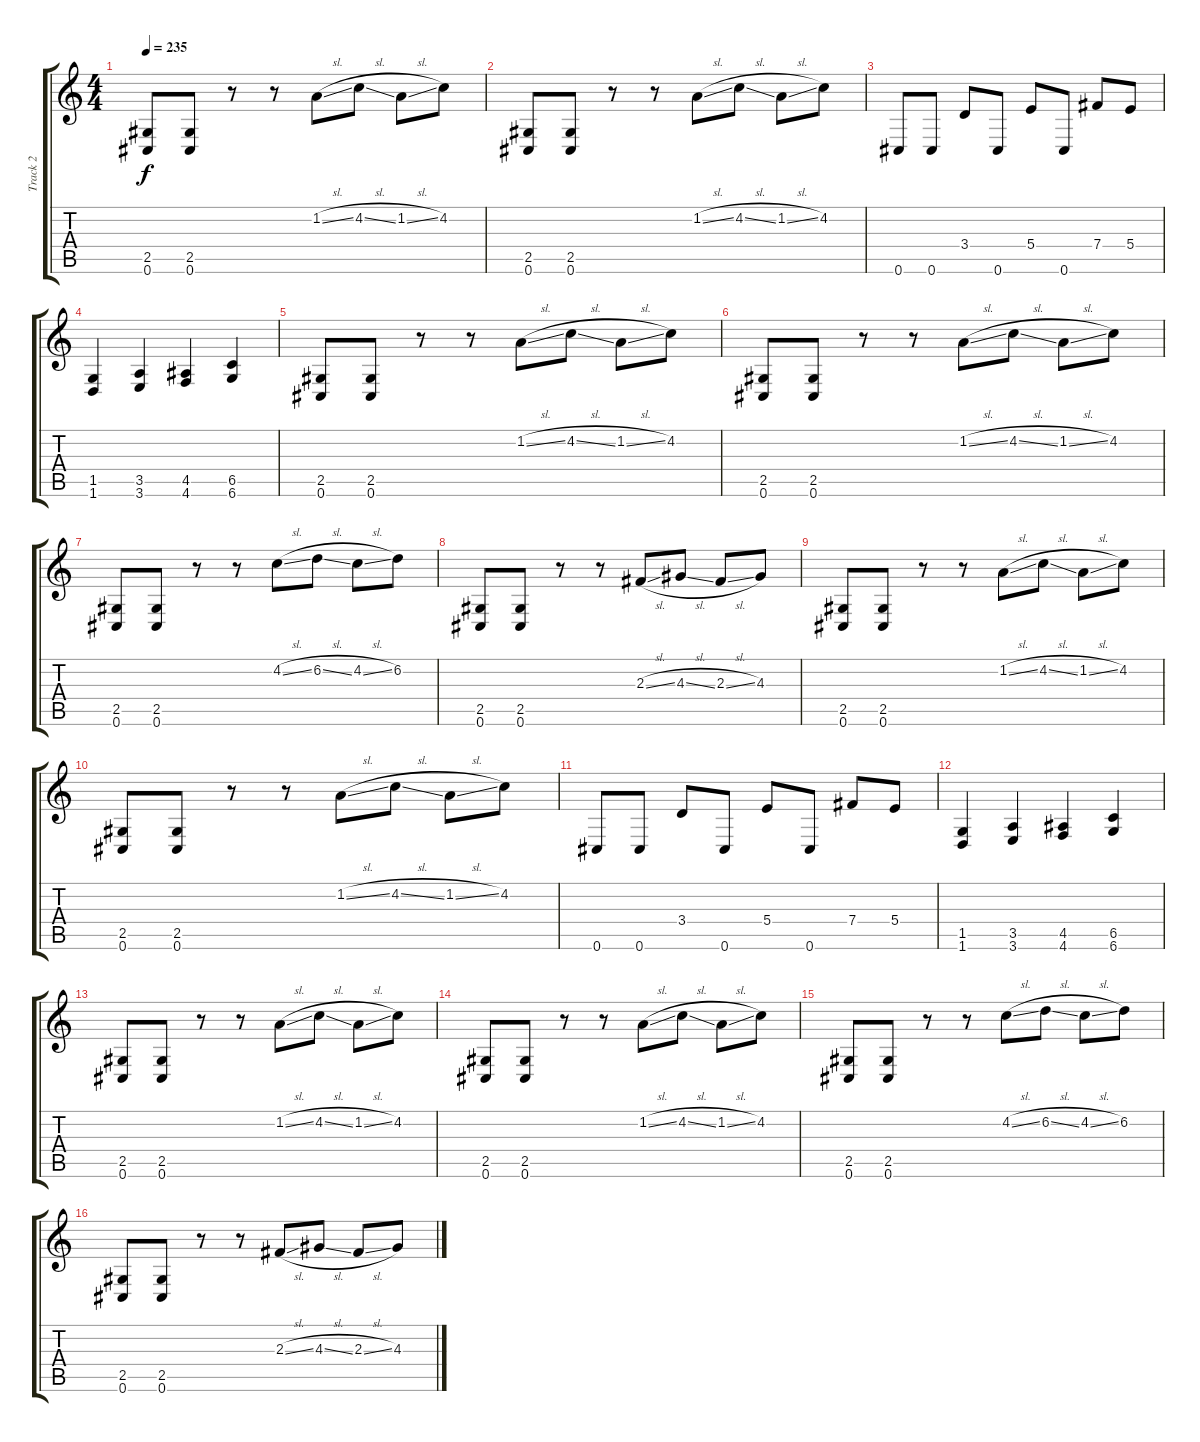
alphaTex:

\track ("Track 2" "Track 2") {instrument overdrivenguitar}
\staff {score tabs}
\tuning (Db4 Ab3 E3 B2 Gb2 Db2) {hide}
\ts (4 4)
\tempo 235
\clef g2
\ks c
(2.5 0.6).8{dy f} (2.5 0.6).8 r.8 r.8 1.2{sl}.8 4.2{sl}.8 1.2{sl}.8 4.2.8 |
(2.5 0.6).8 (2.5 0.6).8 r.8 r.8 1.2{sl}.8 4.2{sl}.8 1.2{sl}.8 4.2.8 |
0.6.8 0.6.8 3.4.8 0.6.8 5.4.8 0.6.8 7.4.8 5.4.8 |
(1.5 1.6).4 (3.5 3.6).4 (4.5 4.6).4 (6.5 6.6).4 |
(2.5 0.6).8 (2.5 0.6).8 r.8 r.8 1.2{sl}.8 4.2{sl}.8 1.2{sl}.8 4.2.8 |
(2.5 0.6).8 (2.5 0.6).8 r.8 r.8 1.2{sl}.8 4.2{sl}.8 1.2{sl}.8 4.2.8 |
(2.5 0.6).8 (2.5 0.6).8 r.8 r.8 4.2{sl}.8 6.2{sl}.8 4.2{sl}.8 6.2.8 |
(2.5 0.6).8 (2.5 0.6).8 r.8 r.8 2.3{sl}.8 4.3{sl}.8 2.3{sl}.8 4.3.8 |
(2.5 0.6).8 (2.5 0.6).8 r.8 r.8 1.2{sl}.8 4.2{sl}.8 1.2{sl}.8 4.2.8 |
(2.5 0.6).8 (2.5 0.6).8 r.8 r.8 1.2{sl}.8 4.2{sl}.8 1.2{sl}.8 4.2.8 |
0.6.8 0.6.8 3.4.8 0.6.8 5.4.8 0.6.8 7.4.8 5.4.8 |
(1.5 1.6).4 (3.5 3.6).4 (4.5 4.6).4 (6.5 6.6).4 |
(2.5 0.6).8 (2.5 0.6).8 r.8 r.8 1.2{sl}.8 4.2{sl}.8 1.2{sl}.8 4.2.8 |
(2.5 0.6).8 (2.5 0.6).8 r.8 r.8 1.2{sl}.8 4.2{sl}.8 1.2{sl}.8 4.2.8 |
(2.5 0.6).8 (2.5 0.6).8 r.8 r.8 4.2{sl}.8 6.2{sl}.8 4.2{sl}.8 6.2.8 |
(2.5 0.6).8 (2.5 0.6).8 r.8 r.8 2.3{sl}.8 4.3{sl}.8 2.3{sl}.8 4.3.8
